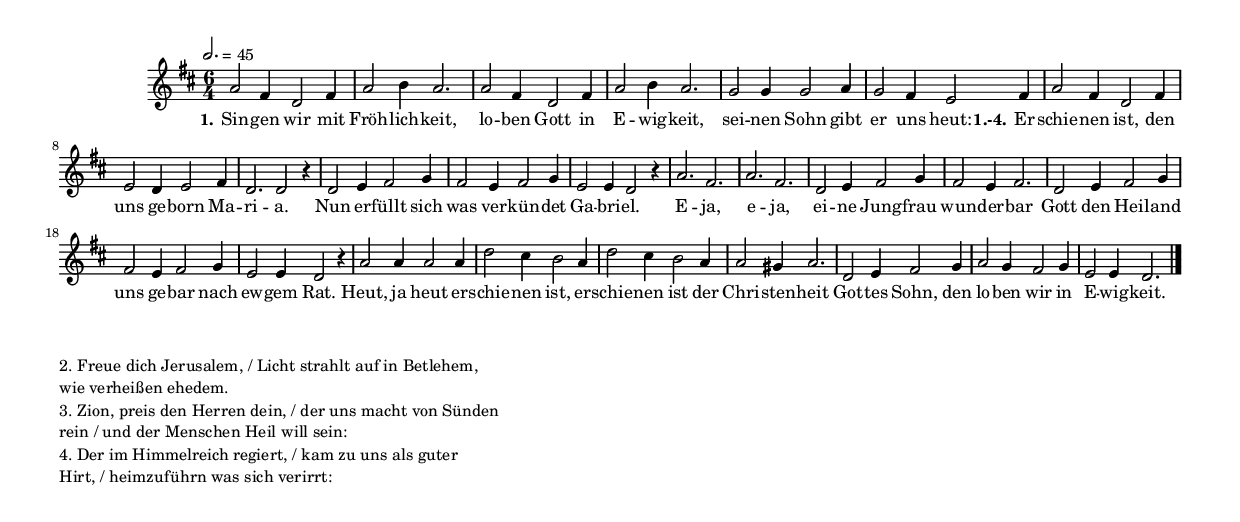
\version "2.24.3"
\include "global.ly"

KeyandTime = {
  \time 6/4
  %Tonart
  \key d \major
  \tempo 2. = 45
}

Melodie = \relative c'' { \set Staff.midiInstrument = #"choir aahs"
  a2 fis4 d2 fis4 a2 h4 a2.
  a2 fis4 d2 fis4 a2 h4 a2.
  g2 g4 g2 a4 g2 fis4 e2
  fis4 a2 fis4 d2 fis4 e2 d4 e2 fis4 d2. d2 r4 
  d2 e4 fis2 g4 fis2 e4 fis2 g4 e2 e4 d2 r4
  a'2. fis a fis d2 e4 fis2 g4 fis2 e4 fis2.
  d2 e4 fis2 g4 fis2 e4 fis2 g4 e2 e4 d2 r4
  a'2 a4 a2 a4 d2 cis4 h2 a4 d2 cis4 h2 a4 a2 gis4 a2.
  d,2 e4 fis2 g4 a2 g4 fis2 g4 e2 e4 d2.
  \bar "|."
}

ersteStrophe = \lyricmode {
  \set stanza = "1."
  Sin -- gen wir mit Fröh -- lich -- keit,
  lo -- ben Gott in E -- wig -- keit,
  sei -- nen Sohn gibt er uns heut:
  \set stanza = "1.-4."
  Er -- schie -- nen ist, den uns ge -- born Ma -- ri -- a.
  Nun er -- füllt sich was ver -- kün -- det Ga -- bri -- el.
  E -- ja, e -- ja, ei -- ne Jung -- frau wun -- der -- bar
  Gott den Hei -- land uns ge -- bar nach ew -- gem Rat.
  Heut, ja heut er -- schie -- nen ist,
  er -- schie -- nen ist der Chri -- sten -- heit
  Got -- tes Sohn, den lo -- ben wir in E -- wig -- keit.
}


zweiteStrophe = "
2. Freue dich Jerusalem, / Licht strahlt auf in Betlehem,

wie verheißen ehedem."

dritteStrophe = "
3. Zion, preis den Herren dein, / der uns macht von Sünden

rein / und der Menschen Heil will sein:"

vierteStrophe = "
4. Der im Himmelreich regiert, / kam zu uns als guter

Hirt, / heimzuführn was sich verirrt:"

\bookpart {
    \score {
    \new ChoirStaff = "firstStaff"
    <<
      \new Voice = "Melodie" {
        \KeyandTime
        \Melodie
        \addlyrics { \ersteStrophe }
      }
    >>
    \layout{

    }
    \midi {}
  }
  \markup {
    \vspace #3
    \column {
      \wordwrap-string \zweiteStrophe 
      \vspace #0.5
      \wordwrap-string \dritteStrophe 
      \vspace #0.5
      \wordwrap-string \vierteStrophe 
    }
  }

}  